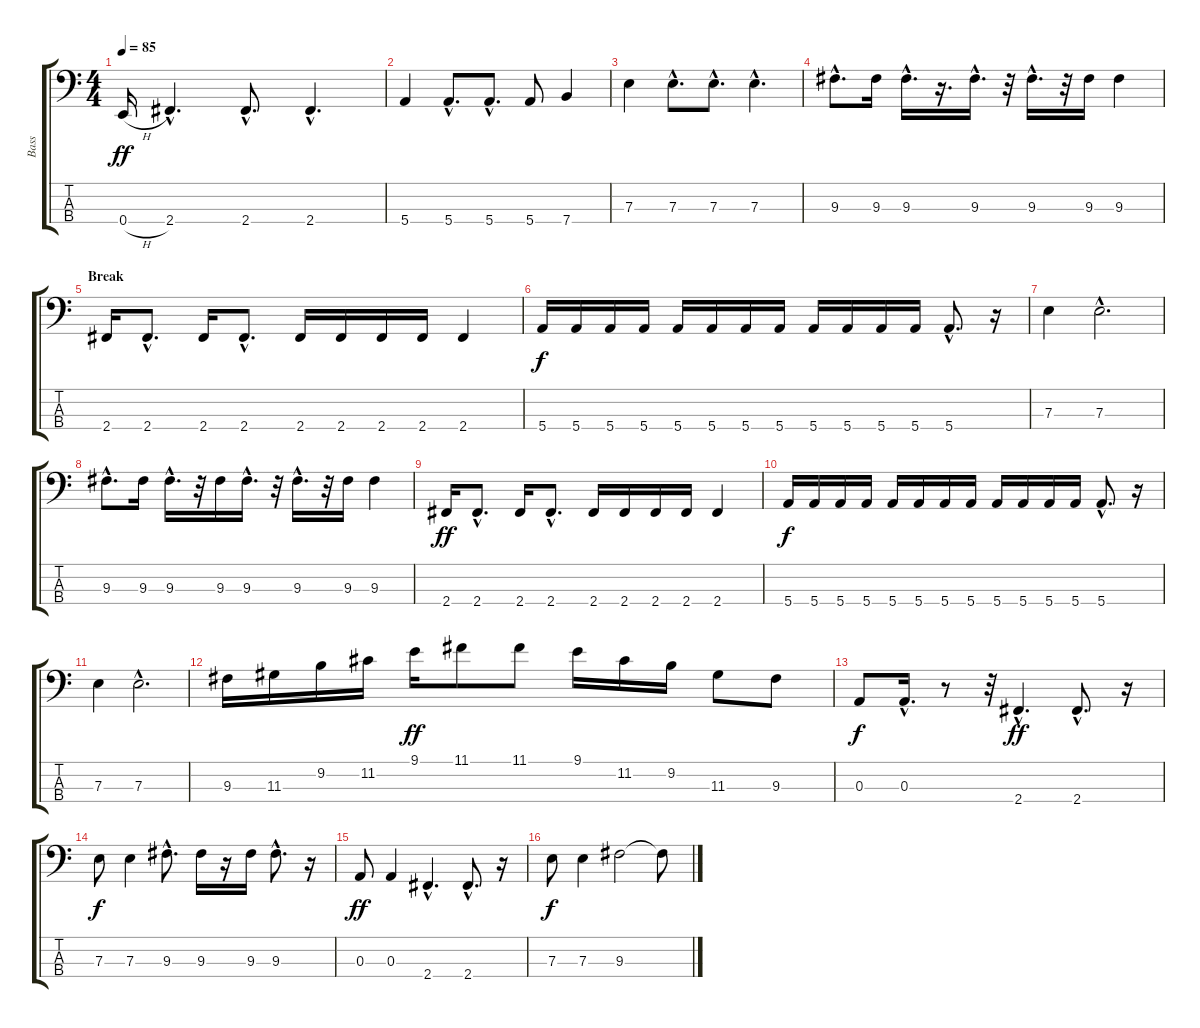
\track ("Bass" "Bass") {instrument electricbassfinger}
\staff {score tabs}
\tuning (G2 D2 A1 E1) {hide}
\ts (4 4)
\tempo 85
\clef f4
\ks c
0.4{h}.16{dy ff} 2.4{hac}.4{d} 2.4{hac}.8{d} 2.4{hac}.4{d} |
5.4.4 5.4{hac}.8{d} 5.4{hac}.8{d} 5.4.8 7.4.4 |
7.3.4 7.3{hac}.8{d} 7.3{hac}.8{d} 7.3{hac}.4{d} |
9.3{hac}.8{d} 9.3.16 9.3{hac}.16{d} r.16{d} 9.3{hac}.16{d} r.32 9.3{hac}.16{d} r.32 9.3.16 9.3.4 |
\section ("" "Break")
2.4.16 2.4{hac}.8{d} 2.4.16 2.4{hac}.8{d} 2.4.16 2.4.16 2.4.16 2.4.16 2.4.4 |
5.4.16{dy f} 5.4.16 5.4.16 5.4.16 5.4.16 5.4.16 5.4.16 5.4.16 5.4.16 5.4.16 5.4.16 5.4.16 5.4{hac}.8{d} r.16 |
7.3.4 7.3{hac}.2{d} |
9.3{hac}.8{d} 9.3.16 9.3{hac}.16{d} r.32 9.3.16 9.3{hac}.16{d} r.32 9.3{hac}.16{d} r.32 9.3.16 9.3.4 |
2.4.16{dy ff} 2.4{hac}.8{d} 2.4.16 2.4{hac}.8{d} 2.4.16 2.4.16 2.4.16 2.4.16 2.4.4 |
5.4.16{dy f} 5.4.16 5.4.16 5.4.16 5.4.16 5.4.16 5.4.16 5.4.16 5.4.16 5.4.16 5.4.16 5.4.16 5.4{hac}.8{d} r.16 |
7.3.4 7.3{hac}.2{d} |
9.3.16 11.3.16 9.2.16 11.2.16 9.1.16{dy ff} 11.1.8 11.1.8 9.1.16 11.2.16 9.2.16 11.3.8 9.3.8 |
0.3.8{dy f} 0.3{hac}.16{d} r.8 r.32 2.4{hac}.4{d dy ff} 2.4{hac}.8{d} r.16 |
7.3.8{dy f} 7.3.4 9.3{hac}.8{d} 9.3.16 r.16 9.3.16 9.3{hac}.8{d} r.16 |
0.3.8{dy ff} 0.3.4 2.4{hac}.4{d} 2.4{hac}.8{d} r.16 |
7.3.8{dy f} 7.3.4 9.3.2 9.3{t}.8
